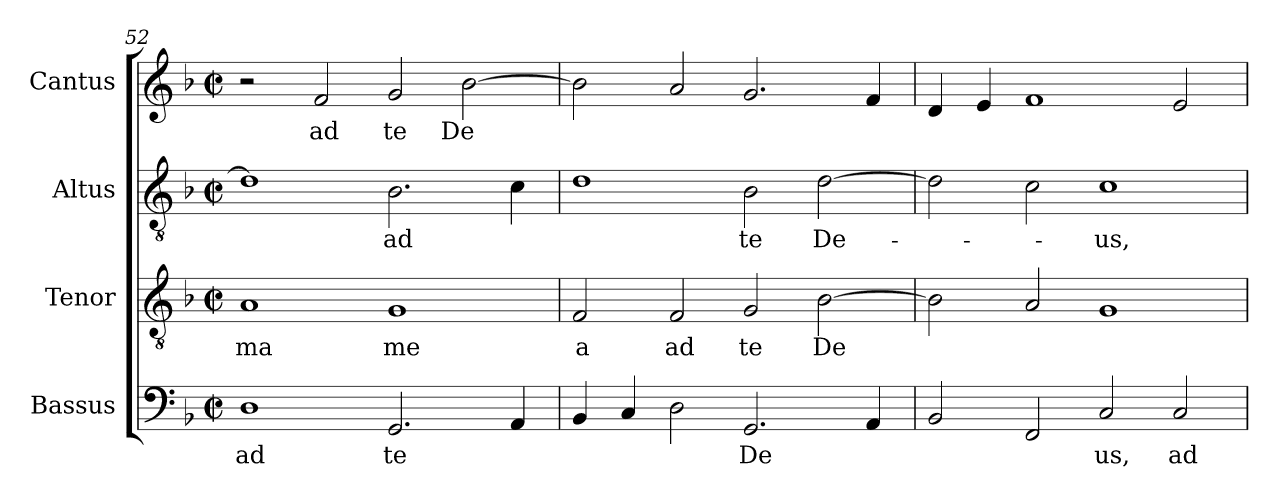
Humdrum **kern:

**kern	**text	**kern	**text	**kern	**text	**kern	**text
*part4	*part4	*part3	*part3	*part2	*part2	*part1	*part1
*staff4	*staff4	*staff3	*staff3	*staff2	*staff2	*staff1	*staff1
*I"Bassus	*	*I"Tenor	*	*I"Altus	*	*I"Cantus	*
!!LO:PB:g=z
*clefF4	*	*clefGv2	*	*clefGv2	*	*clefG2	*
*k[b-]	*	*k[b-]	*	*k[b-]	*	*k[b-]	*
*F:	*	*F:	*	*F:	*	*F:	*
*M2/2	*	*M2/2	*	*M2/2	*	*M2/2	*
*met(c|)	*	*met(c|)	*	*met(c|)	*	*met(c|)	*
=52	=52	=52	=52	=52	=52	=52	=52
!	!LO:LY:b:cj	!	!LO:LY:b:cj	!	!	!	!
1D	ad	1A	-ma	1d]	.	2r	.
!	!	!	!	!	!	!	!LO:LY:b:cj
.	.	.	.	.	.	2f/	ad
!	!LO:LY:b:cj	!	!LO:LY:b:cj	!	!LO:LY:b:cj	!	!LO:LY:b:cj
2.GG/	te	1G	me	2.B-\	ad	2g/	te
!	!	!	!	!	!	!	!LO:LY:b
.	.	.	.	.	.	[>2b-\	De
4AA/	.	.	.	4c\	.	.	.
=53	=53	=53	=53	=53	=53	=53	=53
!	!	!	!LO:LY:b:cj	!	!	!	!
4BB-/	.	2F/	a	1d	.	2b-\]	.
4C/	.	.	.	.	.	.	.
!	!	!	!LO:LY:b:cj	!	!	!	!
2D\	.	2F/	ad	.	.	2a/	.
!	!LO:LY:b	!	!LO:LY:b:cj	!	!LO:LY:b:cj	!	!
2.GG/	De	2G/	te	2B-\	te	2.g/	.
!	!	!	!LO:LY:b	!	!LO:LY:b	!	!
.	.	[>2B-\	De	[>2d\	De-	.	.
4AA/	.	.	.	.	.	4f/	.
=54	=54	=54	=54	=54	=54	=54	=54
2BB-/	.	2B-\]	.	2d\]	.	4d/	.
.	.	.	.	.	.	4e/	.
2FF/	.	2A/	.	2c\	.	1f	.
!	!LO:LY:b:cj	!	!	!	!LO:LY:b:cj	!	!
2C/	us,	1G	.	1c	-us,	.	.
!	!LO:LY:b:cj	!	!	!	!	!	!
2C/	ad	.	.	.	.	2e/	.
=	=	=	=	=	=	=	=
*-	*-	*-	*-	*-	*-	*-	*-
